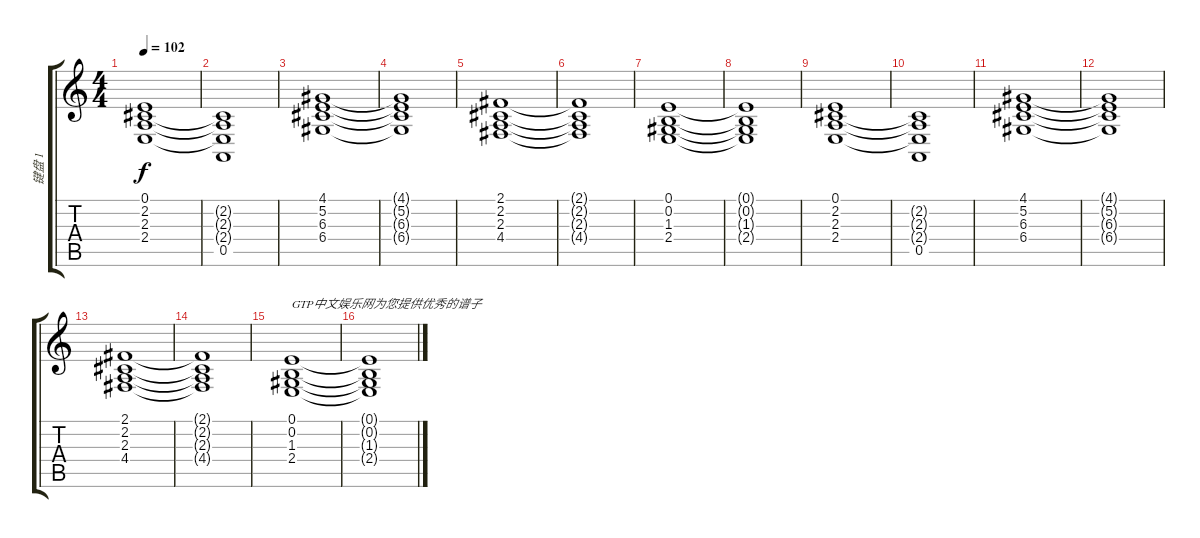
\track ("键盘 1" "键盘 1") {instrument stringensemble2}
\staff {score tabs}
\tuning (E4 B3 G3 D3 A2 E2) {hide}
\ts (4 4)
\tempo 102
\clef g2
\ks c
(0.1 2.2 2.3 2.4).1{dy f} |
(2.2{t} 2.3{t} 2.4{t} 0.5).1 |
(4.1 5.2 6.3 6.4).1 |
(4.1{t} 5.2{t} 6.3{t} 6.4{t}).1 |
(2.1 2.2 2.3 4.4).1 |
(2.1{t} 2.2{t} 2.3{t} 4.4{t}).1 |
(0.1 0.2 1.3 2.4).1 |
(0.1{t} 0.2{t} 1.3{t} 2.4{t}).1 |
(0.1 2.2 2.3 2.4).1 |
(2.2{t} 2.3{t} 2.4{t} 0.5).1 |
(4.1 5.2 6.3 6.4).1 |
(4.1{t} 5.2{t} 6.3{t} 6.4{t}).1 |
(2.1 2.2 2.3 4.4).1 |
(2.1{t} 2.2{t} 2.3{t} 4.4{t}).1 |
(0.1 0.2 1.3 2.4).1{txt "GTP中文娱乐网为您提供优秀的谱子"} |
(0.1{t} 0.2{t} 1.3{t} 2.4{t}).1
